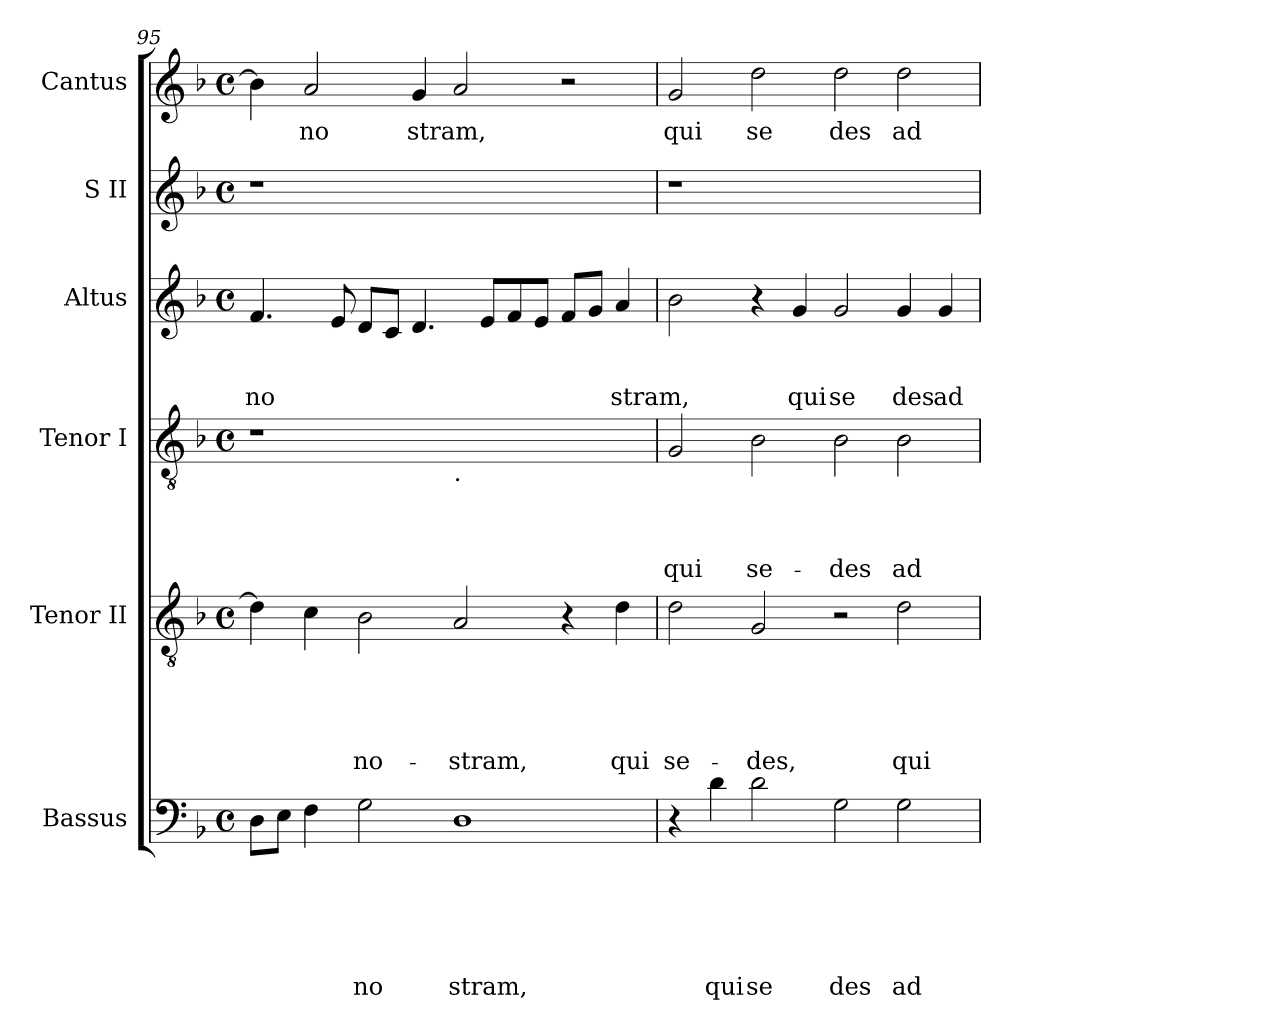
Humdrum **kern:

**kern	**text	**text	**text	**text	**text	**text	**kern	**text	**text	**text	**text	**text	**kern	**text	**text	**text	**text	**kern	**text	**text	**text	**kern	**kern	**text
*part6	*part6	*part6	*part6	*part6	*part6	*part6	*part5	*part5	*part5	*part5	*part5	*part5	*part4	*part4	*part4	*part4	*part4	*part3	*part3	*part3	*part3	*part2	*part1	*part1
*staff6	*staff6	*staff6	*staff6	*staff6	*staff6	*staff6	*staff5	*staff5	*staff5	*staff5	*staff5	*staff5	*staff4	*staff4	*staff4	*staff4	*staff4	*staff3	*staff3	*staff3	*staff3	*staff2	*staff1	*staff1
*I"Bassus	*	*	*	*	*	*	*I"Tenor II	*	*	*	*	*	*I"Tenor I	*	*	*	*	*I"Altus	*	*	*	*I"S II	*I"Cantus	*
*I'B	*	*	*	*	*	*	*I'T II	*	*	*	*	*	*I'T I	*	*	*	*	*I'A	*	*	*	*	*	*
*clefF4	*	*	*	*	*	*	*clefGv2	*	*	*	*	*	*clefGv2	*	*	*	*	*clefG2	*	*	*	*clefG2	*clefG2	*
*k[b-]	*	*	*	*	*	*	*k[b-]	*	*	*	*	*	*k[b-]	*	*	*	*	*k[b-]	*	*	*	*k[b-]	*k[b-]	*
*F:	*	*	*	*	*	*	*F:	*	*	*	*	*	*F:	*	*	*	*	*F:	*	*	*	*F:	*F:	*
*M4/4	*	*	*	*	*	*	*M4/4	*	*	*	*	*	*M4/4	*	*	*	*	*M4/4	*	*	*	*M4/4	*M4/4	*
*met(c)	*	*	*	*	*	*	*met(c)	*	*	*	*	*	*met(c)	*	*	*	*	*met(c)	*	*	*	*met(c)	*met(c)	*
=95	=95	=95	=95	=95	=95	=95	=95	=95	=95	=95	=95	=95	=95	=95	=95	=95	=95	=95	=95	=95	=95	=95	=95	=95
!	!	!	!	!	!	!	!	!	!	!	!	!	!	!	!	!	!	!	!	!	!LO:LY:b	!	!	!
8D\L	.	.	.	.	.	.	4d\]	.	.	.	.	.	1r	.	.	.	.	4.f/	.	.	no	1r	4b-\]	.
8E\J	.	.	.	.	.	.	.	.	.	.	.	.	.	.	.	.	.	.	.	.	.	.	.	.
!	!	!	!	!	!	!	!	!	!	!	!	!	!	!	!	!	!	!	!	!	!	!	!	!LO:LY:b
4F\	.	.	.	.	.	.	4c\	.	.	.	.	.	.	.	.	.	.	.	.	.	.	.	2a/	no
.	.	.	.	.	.	.	.	.	.	.	.	.	.	.	.	.	.	8e/	.	.	.	.	.	.
!	!	!	!	!	!	!LO:LY:b	!	!	!	!	!	!LO:LY:b	!	!	!	!	!	!	!	!	!	!	!	!
2G\	.	.	.	.	.	no	2B-\	.	.	.	.	no-	.	.	.	.	.	8d/L	.	.	.	.	.	.
.	.	.	.	.	.	.	.	.	.	.	.	.	.	.	.	.	.	8c/J	.	.	.	.	.	.
!	!	!	!	!	!	!	!	!	!	!	!	!	!	!	!	!	!	!	!	!	!	!	!	!LO:LY:b
.	.	.	.	.	.	.	.	.	.	.	.	.	.	.	.	.	.	4.d/	.	.	.	.	4g/	stram,
!	!	!	!	!	!	!	!	!	!	!	!	!	!LO:TX:b:t=.	!	!	!	!	!	!	!	!	!	!	!
!	!	!	!	!	!	!LO:LY:b	!	!	!	!	!	!LO:LY:b	!	!	!	!	!	!	!	!	!	!	!	!
1D	.	.	.	.	.	stram,	2A/	.	.	.	.	-stram,	1ryy	.	.	.	.	.	.	.	.	1ryy	2a/	.
.	.	.	.	.	.	.	.	.	.	.	.	.	.	.	.	.	.	8e/L	.	.	.	.	.	.
.	.	.	.	.	.	.	.	.	.	.	.	.	.	.	.	.	.	8f/	.	.	.	.	.	.
.	.	.	.	.	.	.	.	.	.	.	.	.	.	.	.	.	.	8e/J	.	.	.	.	.	.
.	.	.	.	.	.	.	4r	.	.	.	.	.	.	.	.	.	.	8f/L	.	.	.	.	2r	.
.	.	.	.	.	.	.	.	.	.	.	.	.	.	.	.	.	.	8g/J	.	.	.	.	.	.
!	!	!	!	!	!	!	!	!	!	!	!	!LO:LY:b	!	!	!	!	!	!	!	!	!LO:LY:b	!	!	!
.	.	.	.	.	.	.	4d\	.	.	.	.	qui	.	.	.	.	.	4a/	.	.	stram,	.	.	.
=96	=96	=96	=96	=96	=96	=96	=96	=96	=96	=96	=96	=96	=96	=96	=96	=96	=96	=96	=96	=96	=96	=96	=96	=96
!	!	!	!	!	!	!	!	!	!	!	!	!LO:LY:b	!	!	!	!	!LO:LY:b	!	!	!	!	!	!	!LO:LY:b
4r	.	.	.	.	.	.	2d\	.	.	.	.	se-	2G/	.	.	.	qui	2b-\	.	.	.	1r	2g/	qui
!	!	!	!	!	!	!LO:LY:b	!	!	!	!	!	!	!	!	!	!	!	!	!	!	!	!	!	!
4d\	.	.	.	.	.	qui	.	.	.	.	.	.	.	.	.	.	.	.	.	.	.	.	.	.
!	!	!	!	!	!	!LO:LY:b	!	!	!	!	!	!LO:LY:b	!	!	!	!	!LO:LY:b	!	!	!	!	!	!	!LO:LY:b
2d\	.	.	.	.	.	se	2G/	.	.	.	.	-des,	2B-\	.	.	.	se-	4r	.	.	.	.	2dd\	se
!	!	!	!	!	!	!	!	!	!	!	!	!	!	!	!	!	!	!	!	!	!LO:LY:b	!	!	!
.	.	.	.	.	.	.	.	.	.	.	.	.	.	.	.	.	.	4g/	.	.	qui	.	.	.
!	!	!	!	!	!	!LO:LY:b	!	!	!	!	!	!	!	!	!	!	!LO:LY:b	!	!	!	!LO:LY:b	!	!	!LO:LY:b
2G\	.	.	.	.	.	des	2r	.	.	.	.	.	2B-\	.	.	.	-des	2g/	.	.	se	1ryy	2dd\	des
!	!	!	!	!	!	!LO:LY:b	!	!	!	!	!	!LO:LY:b	!	!	!	!	!LO:LY:b	!	!	!	!LO:LY:b	!	!	!LO:LY:b
2G\	.	.	.	.	.	ad	2d\	.	.	.	.	qui	2B-\	.	.	.	ad	4g/	.	.	des	.	2dd\	ad
!	!	!	!	!	!	!	!	!	!	!	!	!	!	!	!	!	!	!	!	!	!LO:LY:b	!	!	!
.	.	.	.	.	.	.	.	.	.	.	.	.	.	.	.	.	.	4g/	.	.	ad	.	.	.
=	=	=	=	=	=	=	=	=	=	=	=	=	=	=	=	=	=	=	=	=	=	=	=	=
*-	*-	*-	*-	*-	*-	*-	*-	*-	*-	*-	*-	*-	*-	*-	*-	*-	*-	*-	*-	*-	*-	*-	*-	*-
